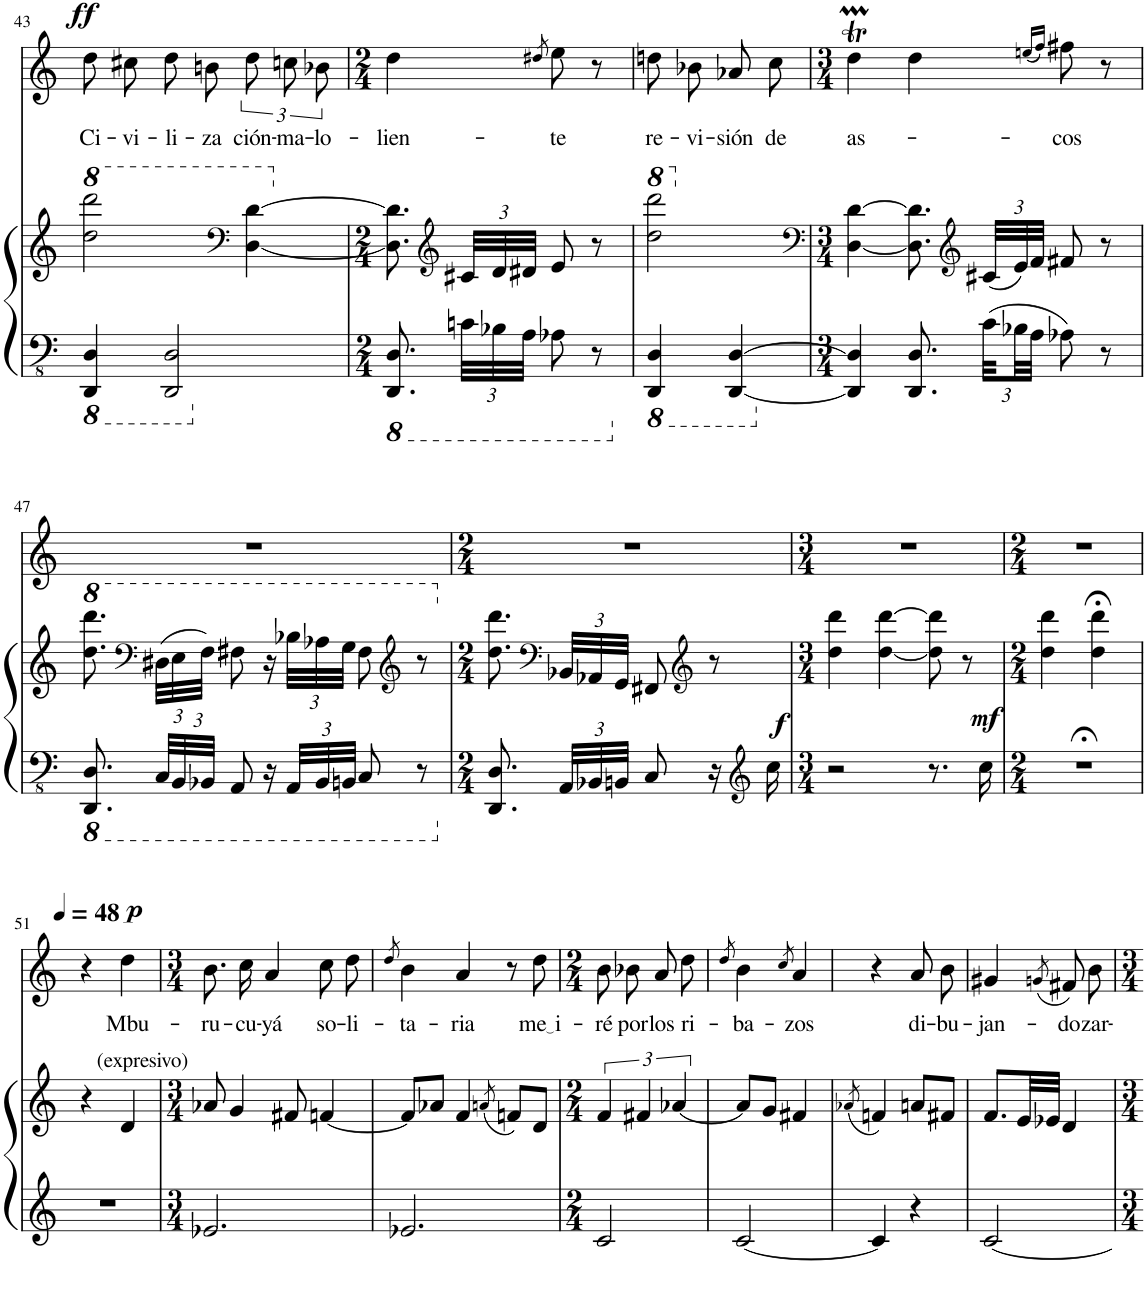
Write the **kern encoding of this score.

**kern	**kern	**dynam	**kern	**text	**dynam
*part2	*part2	*part2	*part1	*part1	*part1
*staff3	*staff2	*staff2/3	*staff1	*staff1	*staff1
*I"Piano	*	*	*I"Voice	*	*
*I'Pno	*	*	*	*	*
!!LO:PB:g=z
*clefFv4	*clefG2	*	*clefG2	*	*
*k[]	*k[]	*	*k[]	*	*
*M3/4	*M3/4	*	*M3/4	*	*
*8ba	*	*	*	*	*
*	*8va	*	*	*	*
=43	=43	=43	=43	=43	=43
!	!	!	!	!LO:LY:b	!LO:DY:a
4DDDD/ 4DDD/	2ddd\ 2dddd\	.	8dd\	Ci-	ff
!	!	!	!	!LO:LY:b	!
.	.	.	8cc#X\	-vi-	.
!	!	!	!	!LO:LY:b	!
2DDDD/ 2DDD/	.	.	8dd\	-li-	.
!	!	!	!	!LO:LY:b	!
.	.	.	8bn\	-za	.
*	*clefF4	*	*	*	*
!	!	!	!	!LO:LY:b	!
.	[4d\ [4dd\	.	12dd\	ción-	.
!	!	!	!	!LO:LY:b	!
.	.	.	12ccn\	-ma-	.
!	!	!	!	!LO:LY:b	!
.	.	.	12b-X\	-lo-	.
=44	=44	=44	=44	=44	=44
*M2/4	*M2/4	*	*M2/4	*	*
*X8ba	*	*	*	*	*
*8ba	*	*	*	*	*
*	*X8va	*	*	*	*
!	!	!	!	!LO:LY:b	!
8.DDDD/ 8.DDD/	8.D\] 8.d\]	.	4dd\	-lien-	.
*	*clefG2	*	*	*	*
*Xbrackettup	*Xbrackettup	*	*	*	*
48CCn\LLL	48c#X/LLL	.	.	.	.
48BBB-X\	48d/	.	.	.	.
48AAA\JJJ	48d#X/JJJ	.	.	.	.
.	.	.	8qdd#X/	.	.
!	!	!	!	!LO:LY:b	!
8AAA-X\	8e/	.	8ee\	-te	.
8r	8r	.	8r	.	.
=45	=45	=45	=45	=45	=45
*X8ba	*	*	*	*	*
*8ba	*	*	*	*	*
*	*8va	*	*	*	*
!	!	!	!	!LO:LY:b	!
4DDDD/ 4DDD/	2ddd\ 2dddd\	.	8ddn\	re-	.
!	!	!	!	!LO:LY:b	!
.	.	.	8b-X\	-vi-	.
!	!	!	!	!LO:LY:b	!
[4DDDD/ [4DDD/	.	.	8a-X/	-sión	.
!	!	!	!	!LO:LY:b	!
.	.	.	8cc\	de	.
=46	=46	=46	=46	=46	=46
*	*clefF4	*	*	*	*
*M3/4	*M3/4	*	*M3/4	*	*
*X8ba	*	*	*	*	*
*	*X8va	*	*	*	*
!	!	!	!	!LO:LY:b	!
4DDD/] 4DD/]	[4D\ [4d\	.	4ddMT\	as-	.
8.DDD/ 8.DD/	8.D\] 8.d\]	.	4dd\	.	.
*	*clefG2	*	*	*	*
48C\LLL	(48c#X/LLL	.	.	.	.
48BB-X\LL	48e/)	.	.	.	.
48AA\JJJ	48f/JJJ	.	.	.	.
.	.	.	(16qeen/LL	.	.
.	.	.	16qff/JJ)	.	.
!	!	!	!	!LO:LY:b	!
8AA-X\	8f#X/	.	8ff#X\	-cos	.
8r	8r	.	8r	.	.
!!LO:LB:g=z
=47	=47	=47	=47	=47	=47
*8ba	*	*	*	*	*
*	*8va	*	*	*	*
8.DDDD/ 8.DDD/	8.ddd\ 8.dddd\	.	2.r	.	.
*	*clefF4	*	*	*	*
48CCC/LLL	(48d#X\LLL	.	.	.	.
48BBBB/	48e\	.	.	.	.
48BBBB-X/JJJ	48f\JJJ)	.	.	.	.
8AAAA/	8f#X\	.	.	.	.
16r	16r	.	.	.	.
48AAAA/LLL	48b-X\LLL	.	.	.	.
48BBBB-/	48a-X\	.	.	.	.
48BBBBn/JJJ	48g\JJJ	.	.	.	.
8CCC/	8f#\	.	.	.	.
*	*clefG2	*	*	*	*
8r	8r	.	.	.	.
=48	=48	=48	=48	=48	=48
*M2/4	*M2/4	*	*M2/4	*	*
*X8ba	*	*	*	*	*
*	*X8va	*	*	*	*
8.DDD/ 8.DD/	8.dd\ 8.ddd\	.	2r	.	.
*	*clefF4	*	*	*	*
48AAA/LLL	48BB-X/LLL	.	.	.	.
48BBB-X/	48AA-X/	.	.	.	.
48BBBn/JJJ	48GG/JJJ	.	.	.	.
8CC/	8FF#X/	.	.	.	.
*	*clefG2	*	*	*	*
16r	8r	.	.	.	.
*clefG2	*	*	*	*	*
!	!	!LO:DY:a=2	!	!	!
16cc\	.	f	.	.	.
=49	=49	=49	=49	=49	=49
*M3/4	*M3/4	*	*M3/4	*	*
2r	4dd\ 4ddd\	.	2.r	.	.
.	[4dd\ [4ddd\	.	.	.	.
8.r	8dd\] 8ddd\]	.	.	.	.
.	8r	.	.	.	.
!	!	!LO:DY:a=2	!	!	!
16cc\	.	mf	.	.	.
=50	=50	=50	=50	=50	=50
*M2/4	*M2/4	*	*M2/4	*	*
2r;<	4dd\ 4ddd\	.	2r	.	.
.	4dd\;< 4ddd\;<	.	.	.	.
!!LO:LB:g=z
=51	=51	=51	=51	=51	=51
2r	4r	.	4r	.	.
*	*	*	*MM48	*	*
!	!	!	!LO:TX:b:t=(expresivo)	!	!
!	!	!	!	!LO:LY:b	!LO:DY:a
.	4d/	.	4dd\	Mbu-	p
=52	=52	=52	=52	=52	=52
*M3/4	*M3/4	*	*M3/4	*	*
!	!	!	!	!LO:LY:b	!
2.e-X/	8a-X/	.	8.b\	-ru-	.
.	4g/	.	.	.	.
!	!	!	!	!LO:LY:b	!
.	.	.	16cc\	-cu-	.
!	!	!	!	!LO:LY:b	!
.	.	.	4a/	-yá	.
.	8f#X/	.	.	.	.
!	!	!	!	!LO:LY:b	!
.	[4fn/	.	8cc\	so-	.
!	!	!	!	!LO:LY:b	!
.	.	.	8dd\	-li-	.
=53	=53	=53	=53	=53	=53
.	.	.	8qdd/	.	.
!	!	!	!	!LO:LY:b	!
2.e-X/	8f/L]	.	4b\	-ta-	.
.	8a-X/J	.	.	.	.
!	!	!	!	!LO:LY:b	!
.	4f/	.	4a/	-ria	.
.	(8qan/	.	.	.	.
.	8fn/L)	.	8r	.	.
!	!	!	!	!LO:LY:b	!
.	8d/J	.	8dd\	me i	.
=54	=54	=54	=54	=54	=54
*M2/4	*M2/4	*	*M2/4	*	*
*	*brackettup	*	*	*	*
!	!	!	!	!LO:LY:b	!
2c/	6f/	.	8b\	-ré	.
!	!	!	!	!LO:LY:b	!
.	.	.	8b-X\	por	.
.	6f#X/	.	.	.	.
!	!	!	!	!LO:LY:b	!
.	.	.	8a/	los	.
.	[6a-X/	.	.	.	.
!	!	!	!	!LO:LY:b	!
.	.	.	8dd\	ri-	.
=55	=55	=55	=55	=55	=55
.	.	.	8qdd/	.	.
!	!	!	!	!LO:LY:b	!
[2c/	8a-/L]	.	4b\	-ba-	.
.	8g/J	.	.	.	.
.	.	.	8qcc/	.	.
!	!	!	!	!LO:LY:b	!
.	4f#X/	.	4a/	-zos	.
=56	=56	=56	=56	=56	=56
.	(8qa-X/	.	.	.	.
4c/]	4fn/)	.	4r	.	.
!	!	!	!	!LO:LY:b	!
4r	8an/L	.	8a/	di-	.
!	!	!	!	!LO:LY:b	!
.	8f#X/J	.	8b\	-bu-	.
=57	=57	=57	=57	=57	=57
!	!	!	!	!LO:LY:b	!
[2c/	8.f/L	.	4g#X/	-jan-	.
.	32e/LL	.	.	.	.
.	32e-X/JJJ	.	.	.	.
.	.	.	(8qgn/	.	.
!	!	!	!	!LO:LY:b	!
.	4d/	.	8f#X/)	-do	.
!	!	!	!	!LO:LY:b	!
.	.	.	8b\	zar-	.
=	=	=	=	=	=
*-	*-	*-	*-	*-	*-
